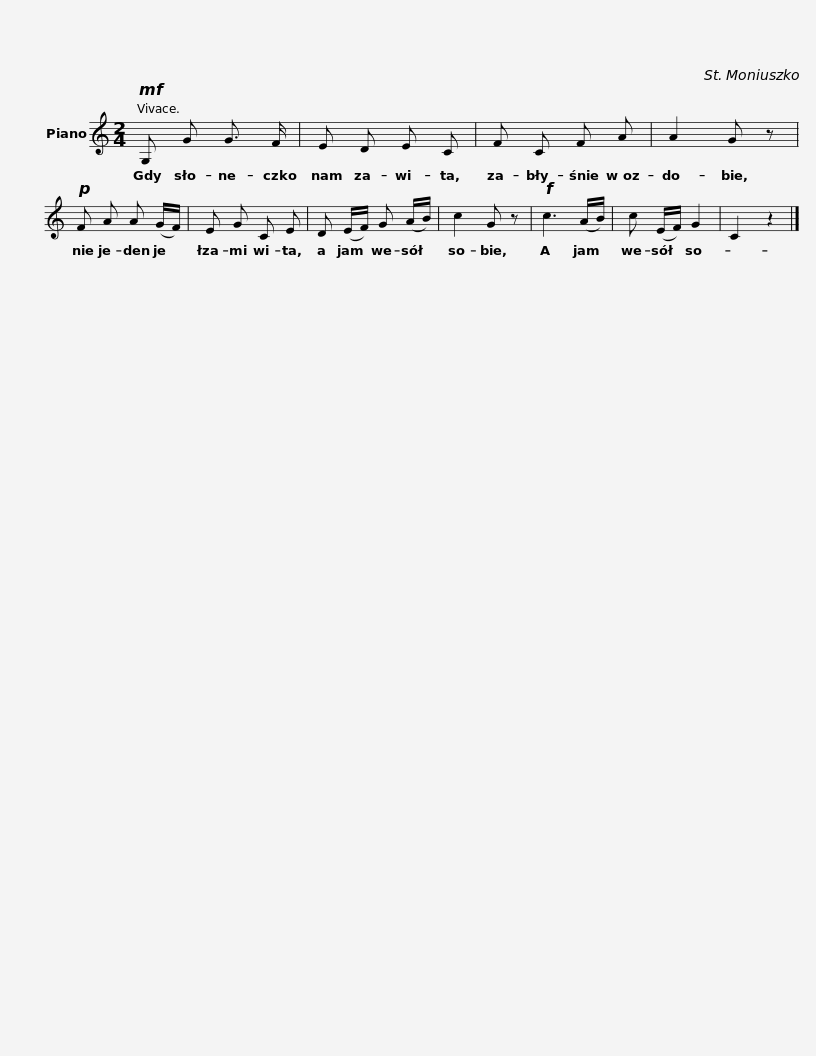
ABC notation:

X:1
L:1/8
M:2/4
I:linebreak $
K:C
V:1 treble
V:1
!mf! G, G G3/2 F/ | E D E C | F C F A | A2 G z |!p! F A A (G/F/) | %5
 E G C E |$ D (E/F/) G (A/B/) | c2 G z |!f! c3 (A/B/) | c (E/F/) G2 | %10
 C2 z2 |] %11
